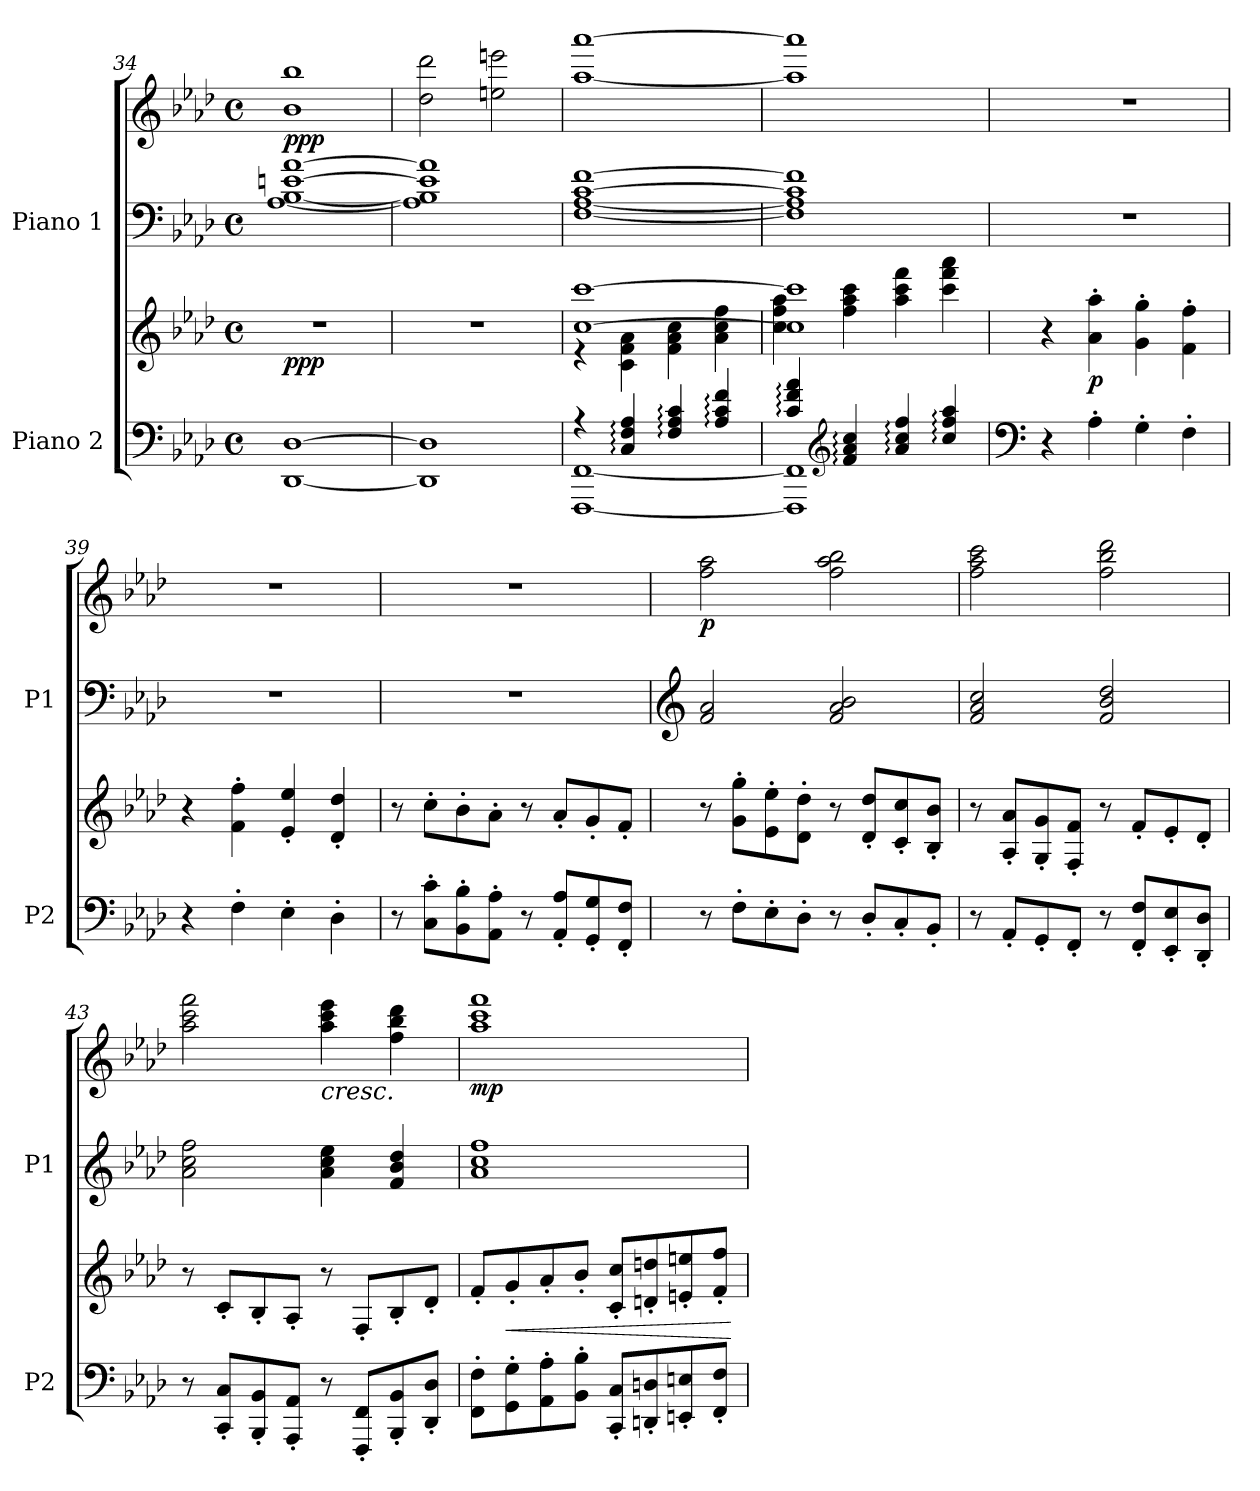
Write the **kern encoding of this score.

**kern	**kern	**dynam	**kern	**kern	**dynam
*part2	*part2	*part2	*part1	*part1	*part1
*staff4	*staff3	*staff3/4	*staff2	*staff1	*staff1/2
*I"Piano 2	*	*	*I"Piano 1	*	*
*I'P2	*	*	*I'P1	*	*
*clefF4	*clefG2	*	*clefF4	*clefG2	*
*k[b-e-a-d-]	*k[b-e-a-d-]	*	*k[b-e-a-d-]	*k[b-e-a-d-]	*
*M4/4	*M4/4	*	*M4/4	*M4/4	*
*met(c)	*met(c)	*	*met(c)	*met(c)	*
=34	=34	=34	=34	=34	=34
!	!	!LO:DY:b	!	!	!LO:DY:b
[1DD- [1D-	1r	ppp	[1A- [1B- [1en [1a-	1b- 1bb-	ppp
=35	=35	=35	=35	=35	=35
1DD-] 1D-]	1r	.	1A-] 1B-] 1e] 1a-]	2dd-\ 2ddd-\	.
.	.	.	.	2een\ 2eeen\	.
=36	=36	=36	=36	=36	=36
*^	*^	*	*	*	*
4r	[1FFF [1FF	[1cc [1ccc	4r	.	[1F [1A- [1c [1f	[1aa- [1aaa-	.
4C/: 4F/: 4A-/:	.	.	4c\: 4f\: 4a-\:	.	.	.	.
4F/: 4A-/: 4c/:	.	.	4f\: 4a-\: 4cc\:	.	.	.	.
4A-/: 4c/: 4f/:	.	.	4a-\: 4cc\: 4ff\:	.	.	.	.
=37	=37	=37	=37	=37	=37	=37	=37
4c/: 4f/: 4a-/:	1FFF] 1FF]	1cc] 1ccc]	4cc\: 4ff\: 4aa-\:	.	1F] 1A-] 1c] 1f]	1aa-] 1aaa-]	.
*clefG2	*	*	*	*	*	*	*
4f/: 4a-/: 4cc/:	.	.	4ff\: 4aa-\: 4ccc\:	.	.	.	.
4a-/: 4cc/: 4ff/:	.	.	4aa-\: 4ccc\: 4fff\:	.	.	.	.
4cc/: 4ff/: 4aa-/:	.	.	4ccc\: 4fff\: 4aaa-\:	.	.	.	.
*v	*v	*	*	*	*	*	*
*	*v	*v	*	*	*	*
!!LO:LB:g=z
=38	=38	=38	=38	=38	=38
*clefF4	*	*	*	*	*
4r	4r	.	1r	1r	.
!	!	!LO:DY:b	!	!	!
4A-'\	4a-\' 4aa-\'	p	.	.	.
4G'\	4g\' 4gg\'	.	.	.	.
4F'\	4f\' 4ff\'	.	.	.	.
=39	=39	=39	=39	=39	=39
4r	4r	.	1r	1r	.
4F'\	4f\' 4ff\'	.	.	.	.
4E-'\	4e-/' 4ee-/'	.	.	.	.
4D-'\	4d-/' 4dd-/'	.	.	.	.
=40	=40	=40	=40	=40	=40
8r	8r	.	1r	1r	.
8C\' 8c\'L	8cc'\L	.	.	.	.
8BB-\' 8B-\'	8b-'\	.	.	.	.
8AA-\' 8A-\'J	8a-'\J	.	.	.	.
8r	8r	.	.	.	.
8AA-/' 8A-/'L	8a-'/L	.	.	.	.
8GG/' 8G/'	8g'/	.	.	.	.
8FF/' 8F/'J	8f'/J	.	.	.	.
=41	=41	=41	=41	=41	=41
*	*	*	*clefG2	*	*
!	!	!	!	!	!LO:DY:b
8r	8r	.	2f/ 2a-/	2ff\ 2aa-\	p
8F'\L	8g\' 8gg\'L	.	.	.	.
8E-'\	8e-\' 8ee-\'	.	.	.	.
8D-'\J	8d-\' 8dd-\'J	.	.	.	.
8r	8r	.	2f/ 2a-/ 2b-/	2ff\ 2aa-\ 2bb-\	.
8D-'/L	8d-/' 8dd-/'L	.	.	.	.
8C'/	8c/' 8cc/'	.	.	.	.
8BB-'/J	8B-/' 8b-/'J	.	.	.	.
!!LO:PB:g=z
=42	=42	=42	=42	=42	=42
8r	8r	.	2f/ 2a-/ 2cc/	2ff\ 2aa-\ 2ccc\	.
8AA-'/L	8A-/' 8a-/'L	.	.	.	.
8GG'/	8G/' 8g/'	.	.	.	.
8FF'/J	8F/' 8f/'J	.	.	.	.
8r	8r	.	2f/ 2b-/ 2dd-/	2ff\ 2bb-\ 2ddd-\	.
8FF/' 8F/'L	8f'/L	.	.	.	.
8EE-/' 8E-/'	8e-'/	.	.	.	.
8DD-/' 8D-/'J	8d-'/J	.	.	.	.
=43	=43	=43	=43	=43	=43
8r	8r	.	2a-\ 2cc\ 2ff\	2aa-\ 2ccc\ 2fff\	.
8CC/' 8C/'L	8c'/L	.	.	.	.
8BBB-/' 8BB-/'	8B-'/	.	.	.	.
8AAA-/' 8AA-/'J	8A-'/J	.	.	.	.
!	!	!	!	!	!LO:HP:b
8r	8r	.	4a-\ 4cc\ 4ee-\	4aa-\ 4ccc\ 4eee-\	<
8FFF/' 8FF/'L	8F'/L	.	.	.	.
8BBB-/' 8BB-/'	8B-'/	.	4f/ 4b-/ 4dd-/	4ff\ 4bb-\ 4ddd-\	.
8DD-/' 8D-/'J	8d-'/J	.	.	.	.
=44	=44	=44	=44	=44	=44
!	!	!	!	!	!LO:DY:b
8FF\' 8F\'L	8f'/L	.	1a- 1cc 1ff	1aa- 1ccc 1fff	mp
!	!	!LO:HP:b	!	!	!
8GG\' 8G\'	8g'/	<	.	.	.
8AA-\' 8A-\'	8a-'/	.	.	.	.
8BB-\' 8B-\'J	8b-'/J	.	.	.	.
8CC/' 8C/'L	8c/' 8cc/'L	.	.	.	.
8DDn/' 8Dn/'	8dn/' 8ddn/'	.	.	.	.
8EEn/' 8En/'	8en/' 8een/'	.	.	.	.
8FF/' 8F/'J	8f/' 8ff/'J	.	.	.	.
.	.	[	.	.	[
=	=	=	=	=	=
*-	*-	*-	*-	*-	*-
